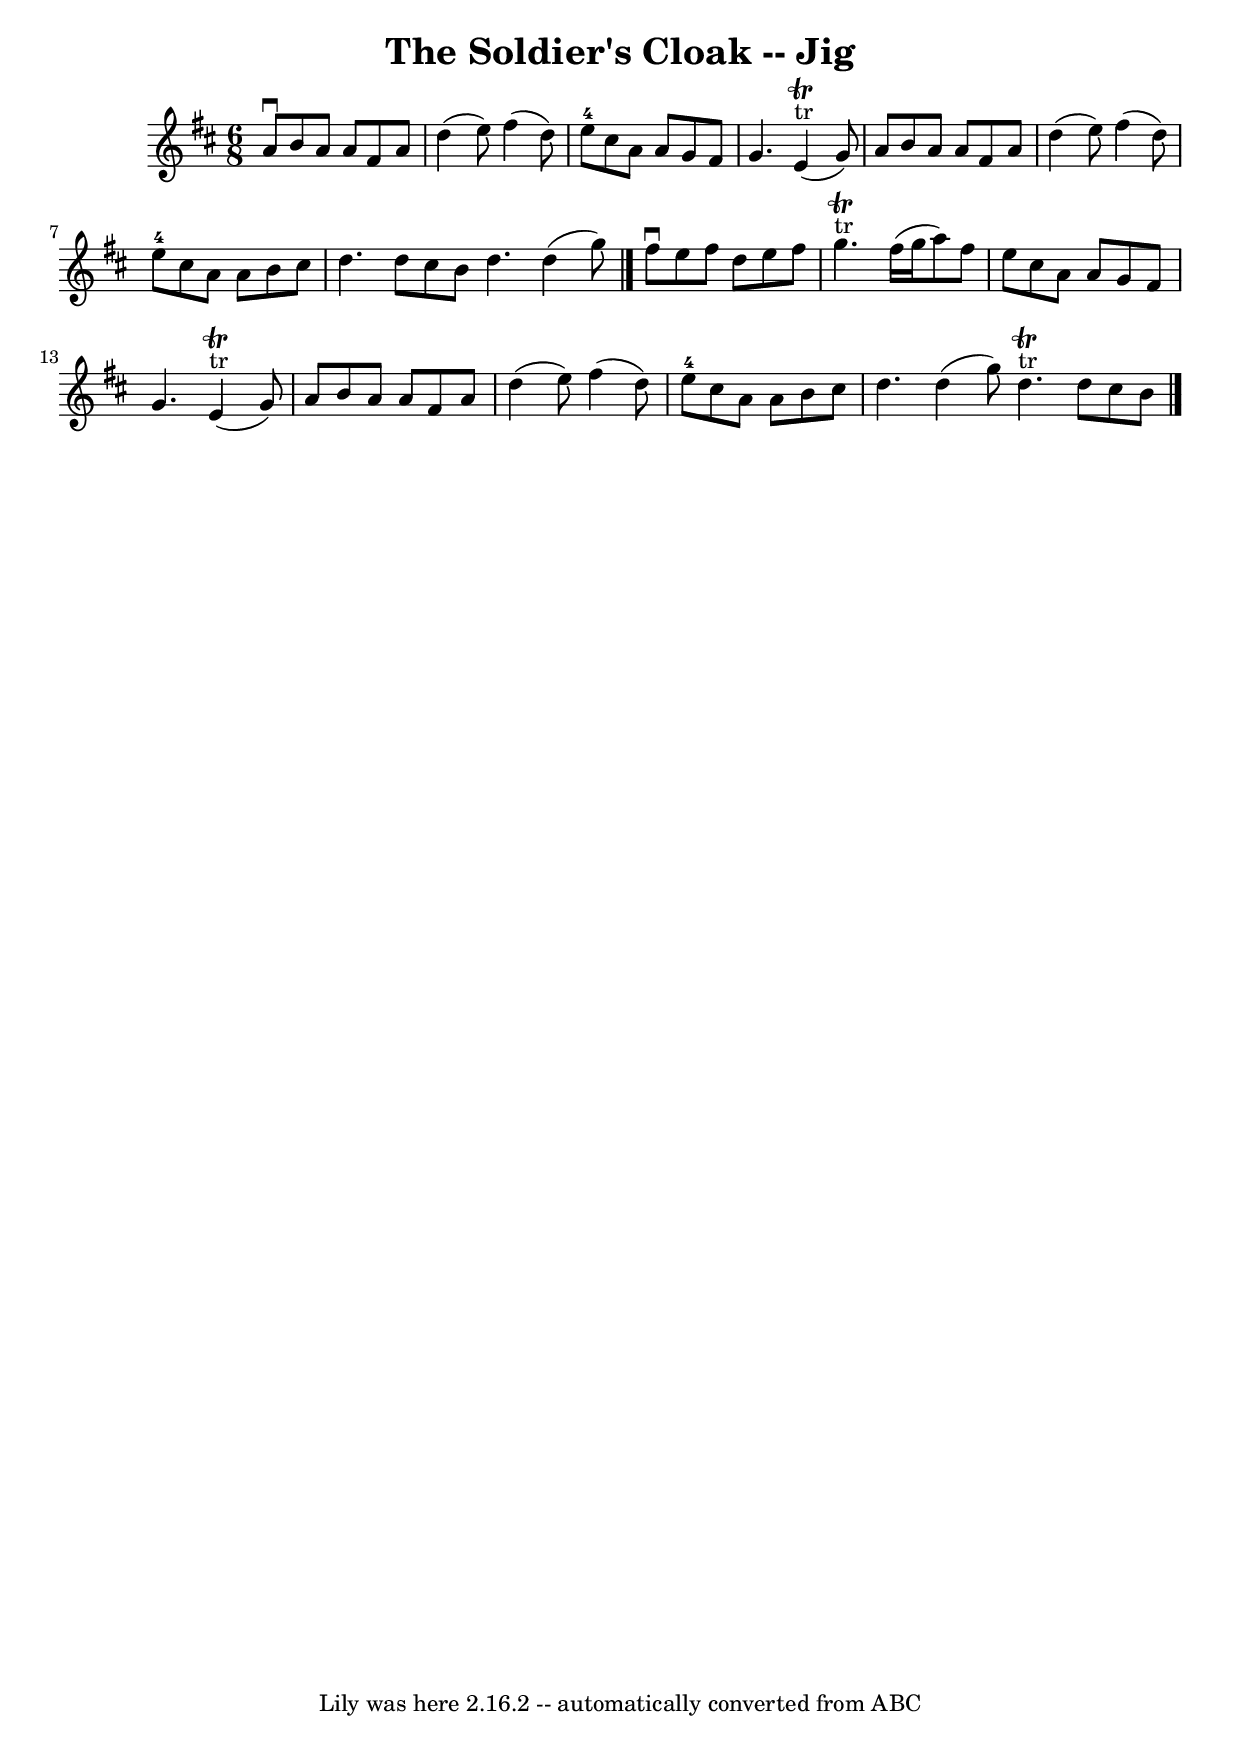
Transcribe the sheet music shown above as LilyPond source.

\version "2.16.2"
\include "Mammoth.ily"
\header {
	%% book = "Ryan's Mammoth Collection"
	crossRefNumber = "1"
	footnotes = "\\\\87 450"
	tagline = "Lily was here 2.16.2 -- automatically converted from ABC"
	title = "The Soldier's Cloak -- Jig"
}
voicedefault =  {


\time 6/8 
\key d \major a'8^\downbow b'8 a'8 a'8 fis'8 a'8    
|
 d''4 (e''8) fis''4 (d''8)   |
 e''8-4   
cis''8 a'8 a'8 g'8 fis'8    |
 g'4. e'4^"tr"^\trill(
 g'8)   |
 a'8 b'8 a'8 a'8 fis'8 a'8    |
   
d''4 (e''8) fis''4 (d''8)   |
 e''8-4 cis''8    
a'8 a'8 b'8 cis''8    |
 d''4. d''8 cis''8 b'8    
\bar ":|" d''4. d''4 (g''8)   \bar "|." fis''8^\downbow e''8  
 fis''8 d''8 e''8 fis''8    |
 g''4.^"tr"^\trill fis''16 
(g''16 a''8) fis''8    |
 e''8 cis''8 a'8 a'8    
g'8 fis'8    |
 g'4. e'4^"tr"^\trill(g'8)   |
     
a'8 b'8 a'8 a'8 fis'8 a'8    |
 d''4 (e''8)   
fis''4 (d''8)   |
 e''8-4 cis''8 a'8 a'8 b'8    
cis''8    |
 d''4. d''4 (g''8)   \bar ":|" d''4. 
^"tr"^\trill d''8 cis''8 b'8    \bar "|."   
}

\score{
    <<

	\context Staff="default"
	{
	    \voicedefault 
	}

    >>
	\layout {
	}
	\midi {}
}
